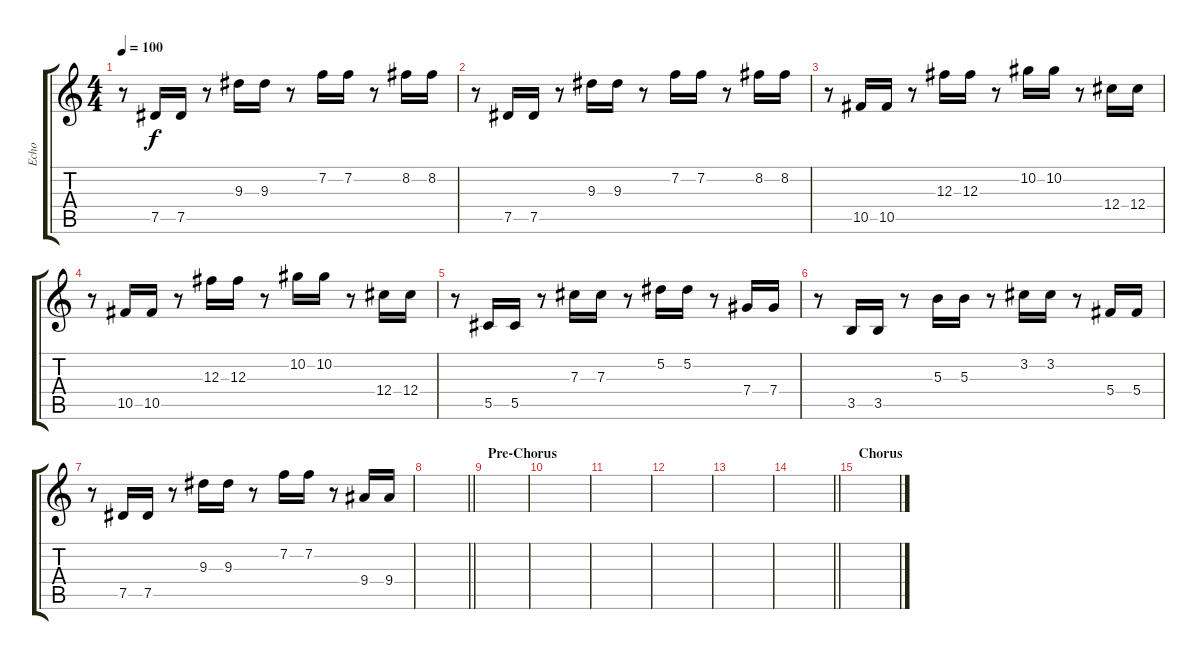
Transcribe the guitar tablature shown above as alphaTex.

\track ("Echo" "Echo") {instrument electricguitarjazz}
\staff {score tabs}
\tuning (Eb4 Bb3 Gb3 Db3 Ab2 Eb2) {hide}
\ts (4 4)
\tempo 100
\clef g2
\ks c
r.8{dy f} 7.5.16 7.5.16 r.8 9.3.16 9.3.16 r.8 7.2.16 7.2.16 r.8 8.2.16 8.2.16 |
r.8 7.5.16 7.5.16 r.8 9.3.16 9.3.16 r.8 7.2.16 7.2.16 r.8 8.2.16 8.2.16 |
r.8 10.5.16 10.5.16 r.8 12.3.16 12.3.16 r.8 10.2.16 10.2.16 r.8 12.4.16 12.4.16 |
r.8 10.5.16 10.5.16 r.8 12.3.16 12.3.16 r.8 10.2.16 10.2.16 r.8 12.4.16 12.4.16 |
r.8 5.5.16 5.5.16 r.8 7.3.16 7.3.16 r.8 5.2.16 5.2.16 r.8 7.4.16 7.4.16 |
r.8 3.5.16 3.5.16 r.8 5.3.16 5.3.16 r.8 3.2.16 3.2.16 r.8 5.4.16 5.4.16 |
r.8 7.5.16 7.5.16 r.8 9.3.16 9.3.16 r.8 7.2.16 7.2.16 r.8 9.4.16 9.4.16 |
\barLineRight lightlight
|
\section ("" "Pre-Chorus")
|
|
|
|
|
\barLineRight lightlight
|
\section ("" "Chorus")
